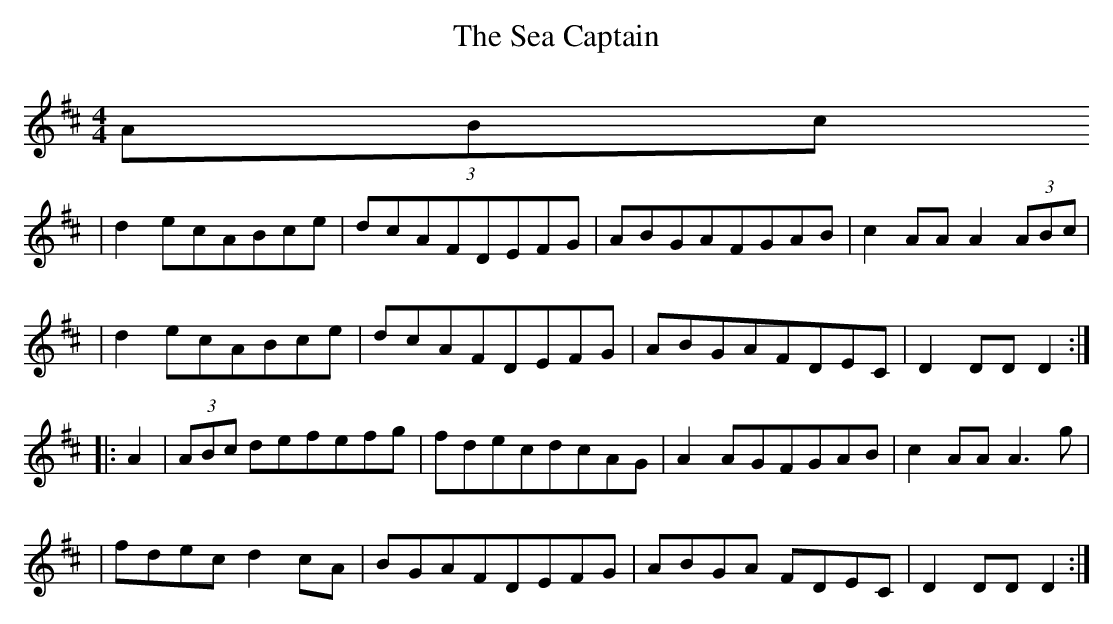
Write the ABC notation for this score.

X:1
T: The Sea Captain
M: 4/4
L: 1/8
K: D
(3ABc
| d2e-cABce | dcAFDEFG | ABGAFGAB | c2AAA2 (3ABc |
| d2 e-cABce | dcAFDEFG | ABGAFDEC | D2DDD2 :|
|: A2
| (3ABc defefg | fdecdcAG | A2A-GFGAB | c2AAA3g |
| fdecd2c-A | BGAFDEFG | ABGA FDEC | D2DDD2 :|
